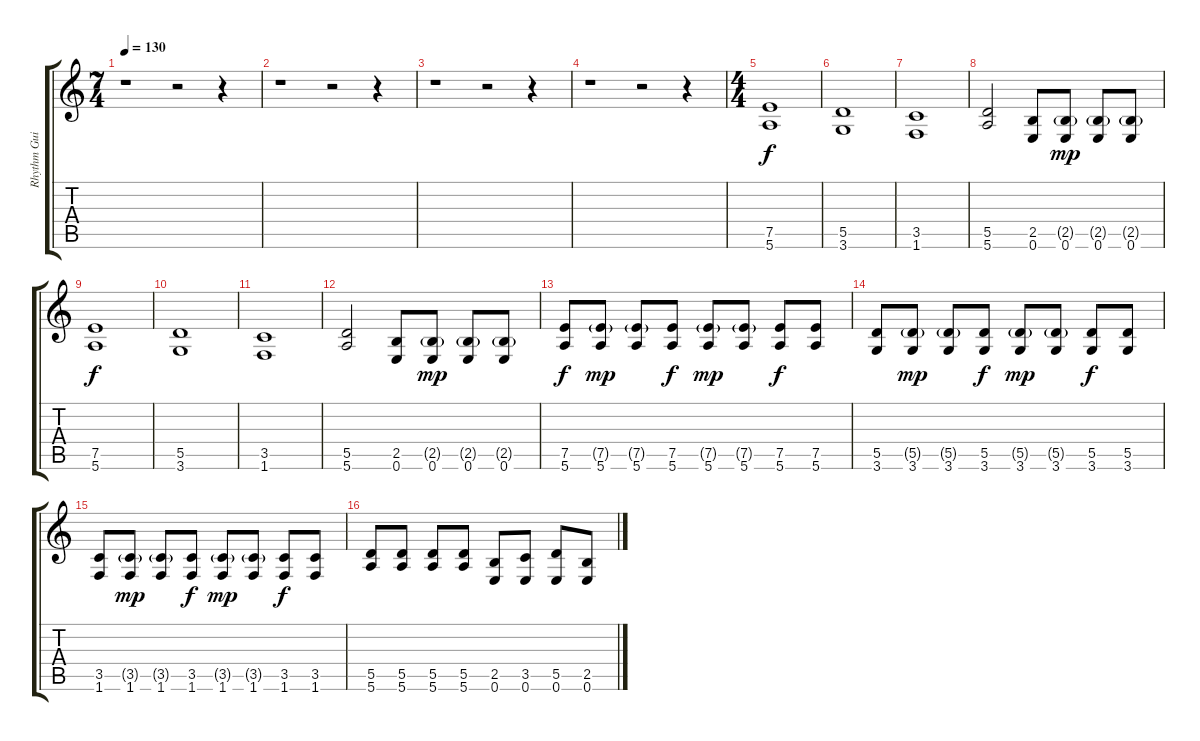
\track ("Rhythm Guitar" "Rhythm Gui") {instrument distortionguitar}
\staff {score tabs}
\tuning (E4 B3 G3 D3 A2 E2) {hide}
\ts (7 4)
\tempo 130
\clef g2
\ks c
r.1{dy f instrument distortionguitar} r.2 r.4 |
r.1 r.2 r.4 |
r.1 r.2 r.4 |
r.1 r.2 r.4 |
\ts (4 4)
(7.5 5.6).1 |
(5.5 3.6).1 |
(3.5 1.6).1 |
(5.5 5.6).2 (2.5 0.6).8 (2.5{g} 0.6).8{dy mp} (2.5{g} 0.6).8 (2.5{g} 0.6).8 |
(7.5 5.6).1{dy f} |
(5.5 3.6).1 |
(3.5 1.6).1 |
(5.5 5.6).2 (2.5 0.6).8 (2.5{g} 0.6).8{dy mp} (2.5{g} 0.6).8 (2.5{g} 0.6).8 |
(7.5 5.6).8{dy f} (7.5{g} 5.6).8{dy mp} (7.5{g} 5.6).8 (7.5 5.6).8{dy f} (7.5{g} 5.6).8{dy mp} (7.5{g} 5.6).8 (7.5 5.6).8{dy f} (7.5 5.6).8 |
(5.5 3.6).8 (5.5{g} 3.6).8{dy mp} (5.5{g} 3.6).8 (5.5 3.6).8{dy f} (5.5{g} 3.6).8{dy mp} (5.5{g} 3.6).8 (5.5 3.6).8{dy f} (5.5 3.6).8 |
(3.5 1.6).8 (3.5{g} 1.6).8{dy mp} (3.5{g} 1.6).8 (3.5 1.6).8{dy f} (3.5{g} 1.6).8{dy mp} (3.5{g} 1.6).8 (3.5 1.6).8{dy f} (3.5 1.6).8 |
(5.5 5.6).8 (5.5 5.6).8 (5.5 5.6).8 (5.5 5.6).8 (2.5 0.6).8 (3.5 0.6).8 (5.5 0.6).8 (2.5 0.6).8
